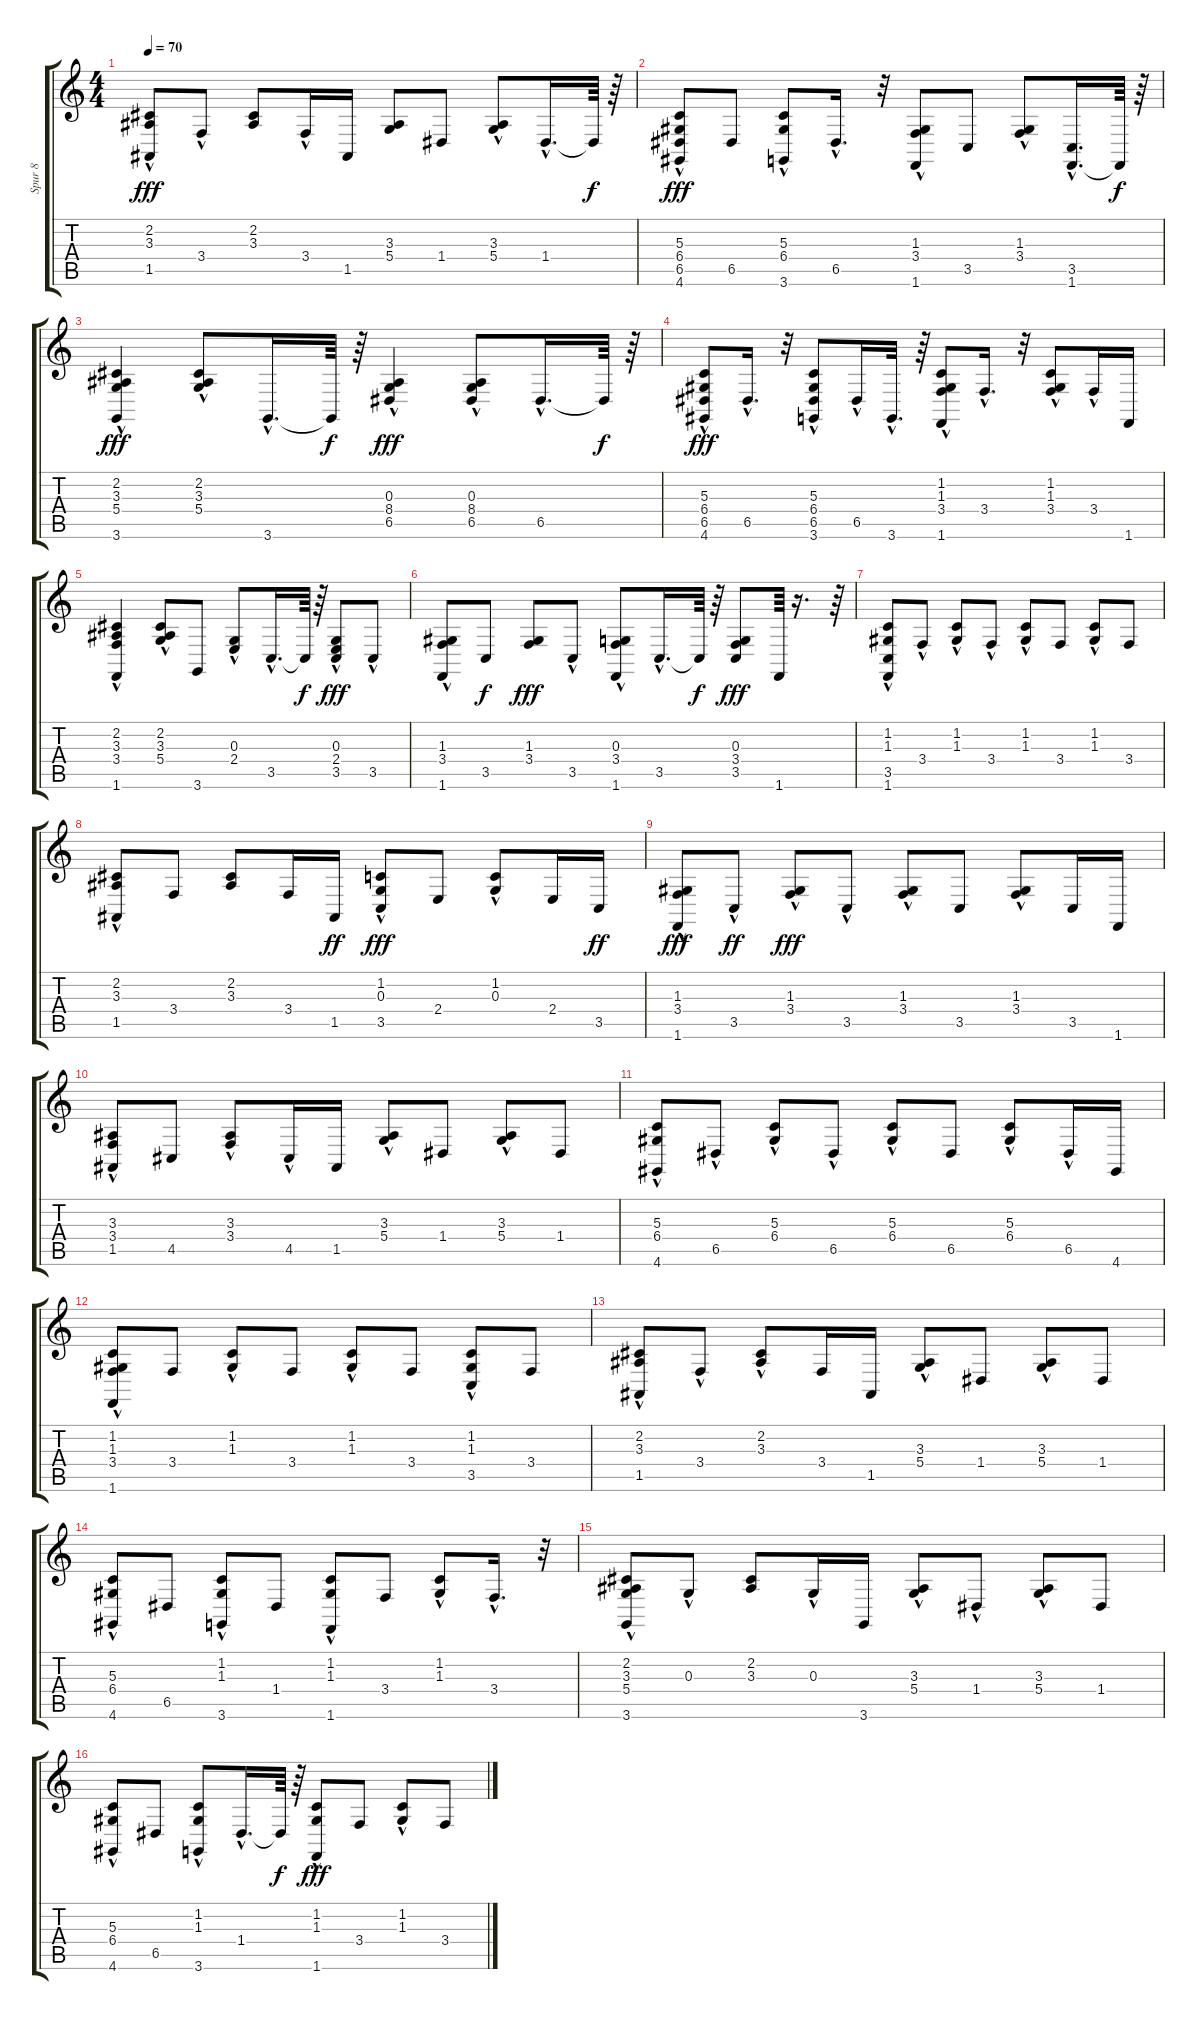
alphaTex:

\track ("Spur 8" "Spur 8") {instrument electricgrandpiano}
\staff {score tabs}
\tuning (E4 B3 G3 D3 A2 E2) {hide}
\ts (4 4)
\tempo 70
\clef g2
\ks c
(2.2 3.3 1.5{hac}).8{dy fff} 3.4{hac}.8 (2.2 3.3).8 3.4{hac}.16 1.5.16 (3.3 5.4).8 1.4.8 (3.3{hac} 5.4{hac}).8 1.4{hac}.16{d} 1.4{t}.64{dy f} r.64 |
(5.3{hac} 6.4{hac} 6.5 4.6{hac}).8{dy fff} 6.5.8 (5.3 6.4 3.6{hac}).8 6.5{hac}.16{d} r.32 (1.3 3.4 1.6{hac}).8 3.5.8 (1.3{hac} 3.4{hac}).8 (3.5{hac} 1.6{hac}).16{d} 1.6{t}.64{dy f} r.64 |
(2.2{hac} 3.3{hac} 5.4{hac} 3.6).4{dy fff} (2.2{hac} 3.3{hac} 5.4{hac}).8 3.6{hac}.16{d} 3.6{t}.64{dy f} r.64 (0.3{hac} 8.4{hac} 6.5{hac}).4{dy fff} (0.3{hac} 8.4{hac} 6.5{hac}).8 6.5{hac}.16{d} 6.5{t}.64{dy f} r.64 |
(5.3{hac} 6.4{hac} 6.5 4.6{hac}).8{dy fff} 6.5{hac}.16{d} r.32 (5.3{hac} 6.4{hac} 6.5 3.6).8 6.5{hac}.16 3.6{hac}.32{d} r.64 (1.2 1.3{hac} 3.4{hac} 1.6{hac}).8 3.4{hac}.16{d} r.32 (1.2{hac} 1.3{hac} 3.4).8 3.4{hac}.16 1.6.16 |
(2.2{hac} 3.3{hac} 3.4{hac} 1.6).4 (2.2 3.3 5.4{hac}).8 3.6.8 (0.3{hac} 2.4{hac}).8 3.5{hac}.16{d} 3.5{t}.64{dy f} r.64 (0.3{hac} 2.4{hac} 3.5).8{dy fff} 3.5{hac}.8 |
(1.3{hac} 3.4{hac} 1.6).8 3.5.8{dy f} (1.3 3.4).8{dy fff} 3.5{hac}.8 (0.3{hac} 3.4 1.6).8 3.5{hac}.16{d} 3.5{t}.64{dy f} r.64 (0.3 3.4 3.5).8{dy fff} 1.6.64 r.16{d} r.64 |
(1.2{hac} 1.3{hac} 3.5 1.6).8 3.4{hac}.8 (1.2{hac} 1.3{hac}).8 3.4{hac}.8 (1.2{hac} 1.3{hac}).8 3.4.8 (1.2{hac} 1.3{hac}).8 3.4.8 |
(2.2 3.3{hac} 1.5{hac}).8 3.4.8 (2.2 3.3).8 3.4.16 1.5.16{dy ff} (1.2 0.3 3.5{hac}).8{dy fff} 2.4.8 (1.2 0.3{hac}).8 2.4.16 3.5.16{dy ff} |
(1.3{hac} 3.4{hac} 1.6{hac}).8{dy fff} 3.5{hac}.8{dy ff} (1.3{hac} 3.4{hac}).8{dy fff} 3.5{hac}.8 (1.3{hac} 3.4{hac}).8 3.5.8 (1.3{hac} 3.4{hac}).8 3.5.16 1.6.16 |
(3.3 3.4{hac} 1.5{hac}).8 4.5.8 (3.3{hac} 3.4{hac}).8 4.5{hac}.16 1.5.16 (3.3{hac} 5.4).8 1.4.8 (3.3{hac} 5.4{hac}).8 1.4.8 |
(5.3 6.4 4.6{hac}).8 6.5{hac}.8 (5.3{hac} 6.4{hac}).8 6.5{hac}.8 (5.3 6.4{hac}).8 6.5.8 (5.3{hac} 6.4{hac}).8 6.5{hac}.16 4.6.16 |
(1.2{hac} 1.3 3.4 1.6).8 3.4.8 (1.2{hac} 1.3{hac}).8 3.4.8 (1.2{hac} 1.3{hac}).8 3.4.8 (1.2{hac} 1.3{hac} 3.5).8 3.4.8 |
(2.2{hac} 3.3 1.5{hac}).8 3.4{hac}.8 (2.2 3.3{hac}).8 3.4.16 1.5.16 (3.3{hac} 5.4{hac}).8 1.4.8 (3.3{hac} 5.4{hac}).8 1.4.8 |
(5.3{hac} 6.4{hac} 4.6).8 6.5.8 (1.2{hac} 1.3{hac} 3.6{hac}).8 1.4.8 (1.2 1.3 1.6{hac}).8 3.4.8 (1.2{hac} 1.3).8 3.4{hac}.16{d} r.32 |
(2.2{hac} 3.3{hac} 5.4{hac} 3.6{hac}).8 0.3{hac}.8 (2.2 3.3).8 0.3{hac}.16 3.6.16 (3.3{hac} 5.4{hac}).8 1.4{hac}.8 (3.3 5.4{hac}).8 1.4.8 |
(5.3{hac} 6.4{hac} 4.6{hac}).8 6.5.8 (1.2{hac} 1.3{hac} 3.6{hac}).8 1.4{hac}.16{d} 1.4{t}.64{dy f} r.64 (1.2 1.3 1.6{hac}).8{dy fff} 3.4.8 (1.2{hac} 1.3{hac}).8 3.4.8
